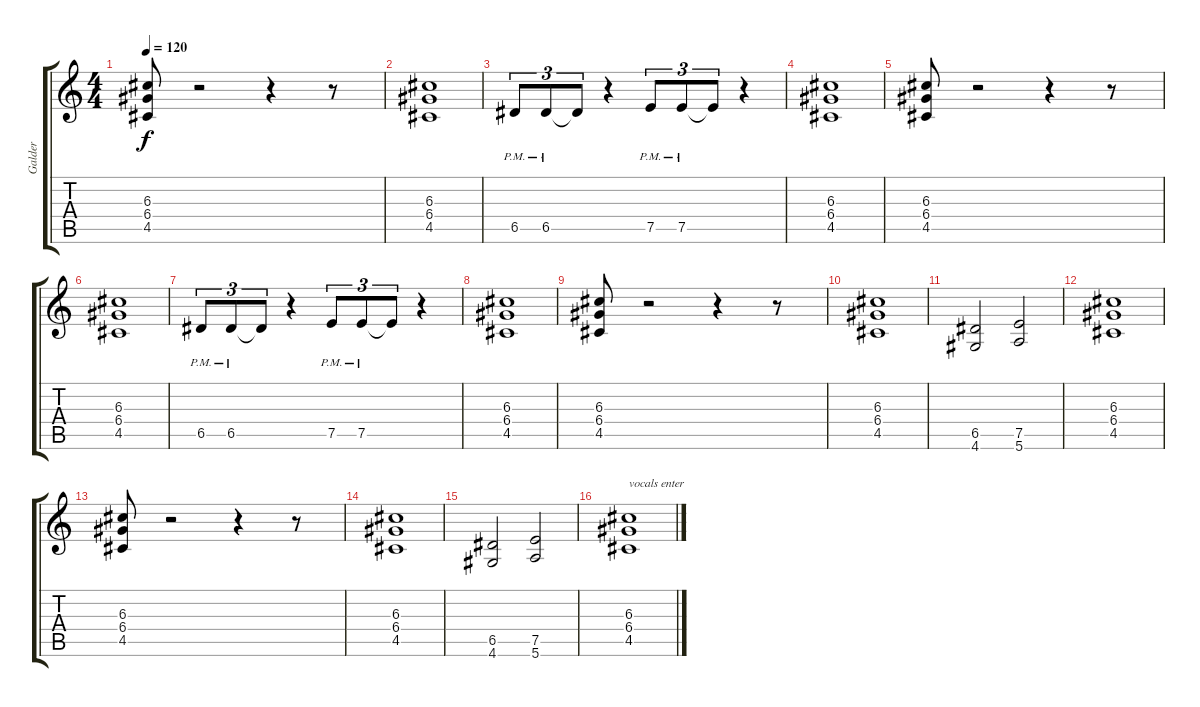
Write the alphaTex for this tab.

\track ("Galder" "Galder") {instrument distortionguitar}
\staff {score tabs}
\tuning (E4 B3 G3 D3 A2 E2) {hide}
\ts (4 4)
\tempo 120
\clef g2
\ks c
(6.3 6.4 4.5).8{dy f} r.2 r.4 r.8 |
(6.3 6.4 4.5).1 |
6.5{pm}.8{tu (3 2)} 6.5{pm}.8{tu (3 2)} 6.5{t}.8{tu (3 2)} r.4 7.5{pm}.8{tu (3 2)} 7.5{pm}.8{tu (3 2)} 7.5{t}.8{tu (3 2)} r.4 |
(6.3 6.4 4.5).1 |
(6.3 6.4 4.5).8 r.2 r.4 r.8 |
(6.3 6.4 4.5).1 |
6.5{pm}.8{tu (3 2)} 6.5{pm}.8{tu (3 2)} 6.5{t}.8{tu (3 2)} r.4 7.5{pm}.8{tu (3 2)} 7.5{pm}.8{tu (3 2)} 7.5{t}.8{tu (3 2)} r.4 |
(6.3 6.4 4.5).1 |
(6.3 6.4 4.5).8 r.2 r.4 r.8 |
(6.3 6.4 4.5).1 |
(6.5 4.6).2 (7.5 5.6).2 |
(6.3 6.4 4.5).1 |
(6.3 6.4 4.5).8 r.2 r.4 r.8 |
(6.3 6.4 4.5).1 |
(6.5 4.6).2 (7.5 5.6).2 |
(6.3 6.4 4.5).1{txt "vocals enter"}
